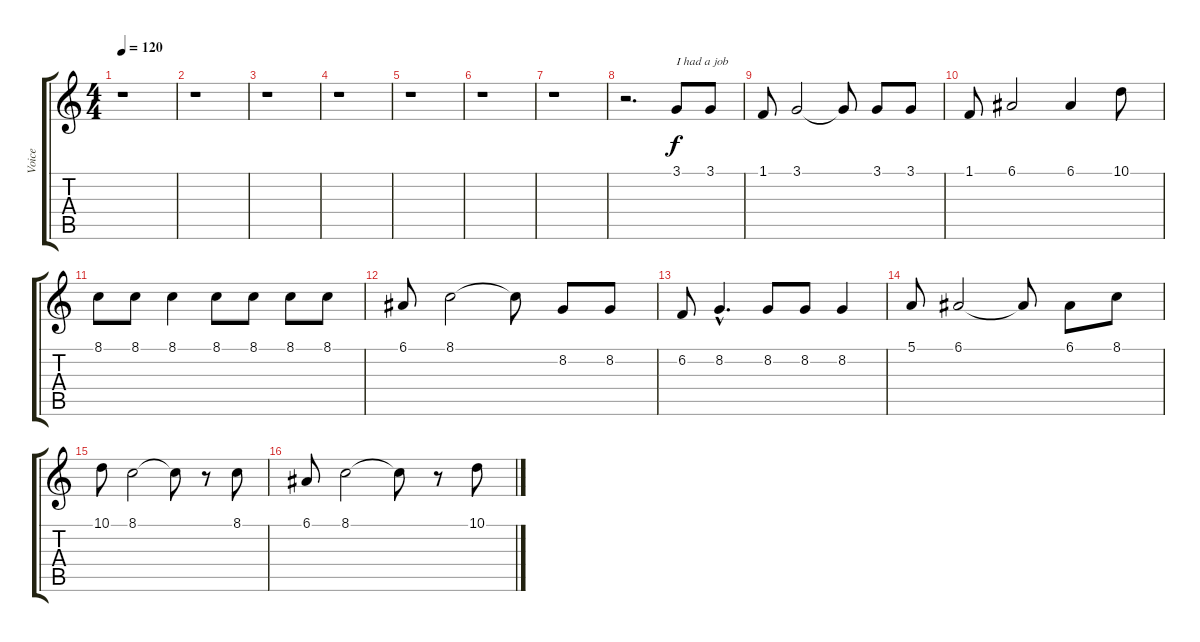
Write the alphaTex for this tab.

\track ("Voice" "Voice") {instrument synthvoice}
\staff {score tabs}
\tuning (E4 B3 G3 D3 A2 E2) {hide}
\ts (4 4)
\tempo 120
\clef g2
\ks c
r.1{dy f instrument synthvoice} |
r.1 |
r.1 |
r.1 |
r.1 |
r.1 |
r.1 |
r.2{d} 3.1.8{txt "I had a job"} 3.1.8 |
1.1.8 3.1.2 3.1{t}.8 3.1.8 3.1.8 |
1.1.8 6.1.2 6.1.4 10.1.8 |
8.1.8 8.1.8 8.1.4 8.1.8 8.1.8 8.1.8 8.1.8 |
6.1.8 8.1.2 8.1{t}.8 8.2.8 8.2.8 |
6.2.8 8.2{hac}.4{d} 8.2.8 8.2.8 8.2.4 |
5.1.8 6.1.2 6.1{t}.8 6.1.8 8.1.8 |
10.1.8 8.1.2 8.1{t}.8 r.8 8.1.8 |
6.1.8 8.1.2 8.1{t}.8 r.8 10.1.8
